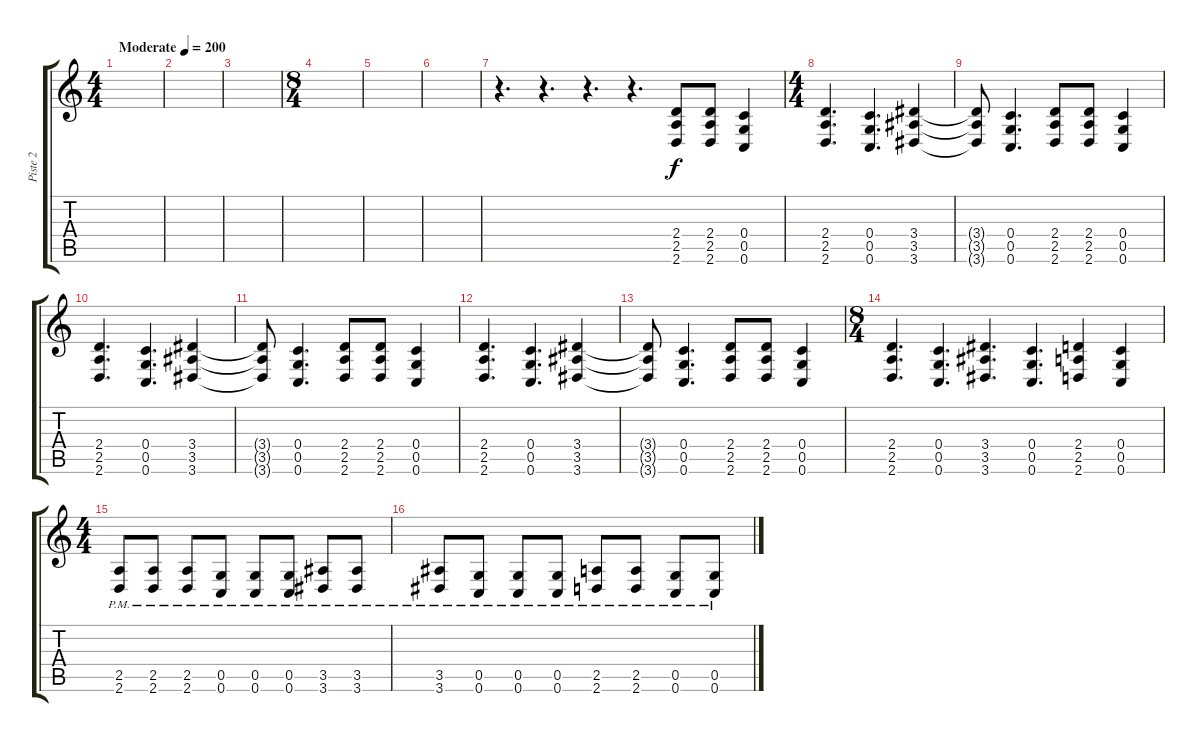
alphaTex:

\track ("Piste 2" "Piste 2") {instrument distortionguitar}
\staff {score tabs}
\tuning (D4 A3 F3 C3 G2 C2) {hide}
\ts (4 4)
\tempo (200 "Moderate")
\clef g2
\ks c
|
|
|
\ts (8 4)
|
|
|
r.4{d} r.4{d} r.4{d} r.4{d} (2.4 2.5 2.6).8 (2.4 2.5 2.6).8 (0.4 0.5 0.6).4 |
\ts (4 4)
(2.4 2.5 2.6).4{d} (0.4 0.5 0.6).4{d} (3.4 3.5 3.6).4 |
(3.4{t} 3.5{t} 3.6{t}).8 (0.4 0.5 0.6).4{d} (2.4 2.5 2.6).8 (2.4 2.5 2.6).8 (0.4 0.5 0.6).4 |
(2.4 2.5 2.6).4{d} (0.4 0.5 0.6).4{d} (3.4 3.5 3.6).4 |
(3.4{t} 3.5{t} 3.6{t}).8 (0.4 0.5 0.6).4{d} (2.4 2.5 2.6).8 (2.4 2.5 2.6).8 (0.4 0.5 0.6).4 |
(2.4 2.5 2.6).4{d} (0.4 0.5 0.6).4{d} (3.4 3.5 3.6).4 |
(3.4{t} 3.5{t} 3.6{t}).8 (0.4 0.5 0.6).4{d} (2.4 2.5 2.6).8 (2.4 2.5 2.6).8 (0.4 0.5 0.6).4 |
\ts (8 4)
(2.4 2.5 2.6).4{d} (0.4 0.5 0.6).4{d} (3.4 3.5 3.6).4{d} (0.4 0.5 0.6).4{d} (2.4 2.5 2.6).4 (0.4 0.5 0.6).4 |
\ts (4 4)
(2.5{pm} 2.6{pm}).8 (2.5{pm} 2.6{pm}).8 (2.5{pm} 2.6{pm}).8 (0.5{pm} 0.6{pm}).8 (0.5{pm} 0.6{pm}).8 (0.5{pm} 0.6{pm}).8 (3.5{pm} 3.6{pm}).8 (3.5{pm} 3.6{pm}).8 |
(3.5{pm} 3.6{pm}).8 (0.5{pm} 0.6{pm}).8 (0.5{pm} 0.6{pm}).8 (0.5{pm} 0.6{pm}).8 (2.5{pm} 2.6{pm}).8 (2.5{pm} 2.6{pm}).8 (0.5{pm} 0.6{pm}).8 (0.5{pm} 0.6{pm}).8
